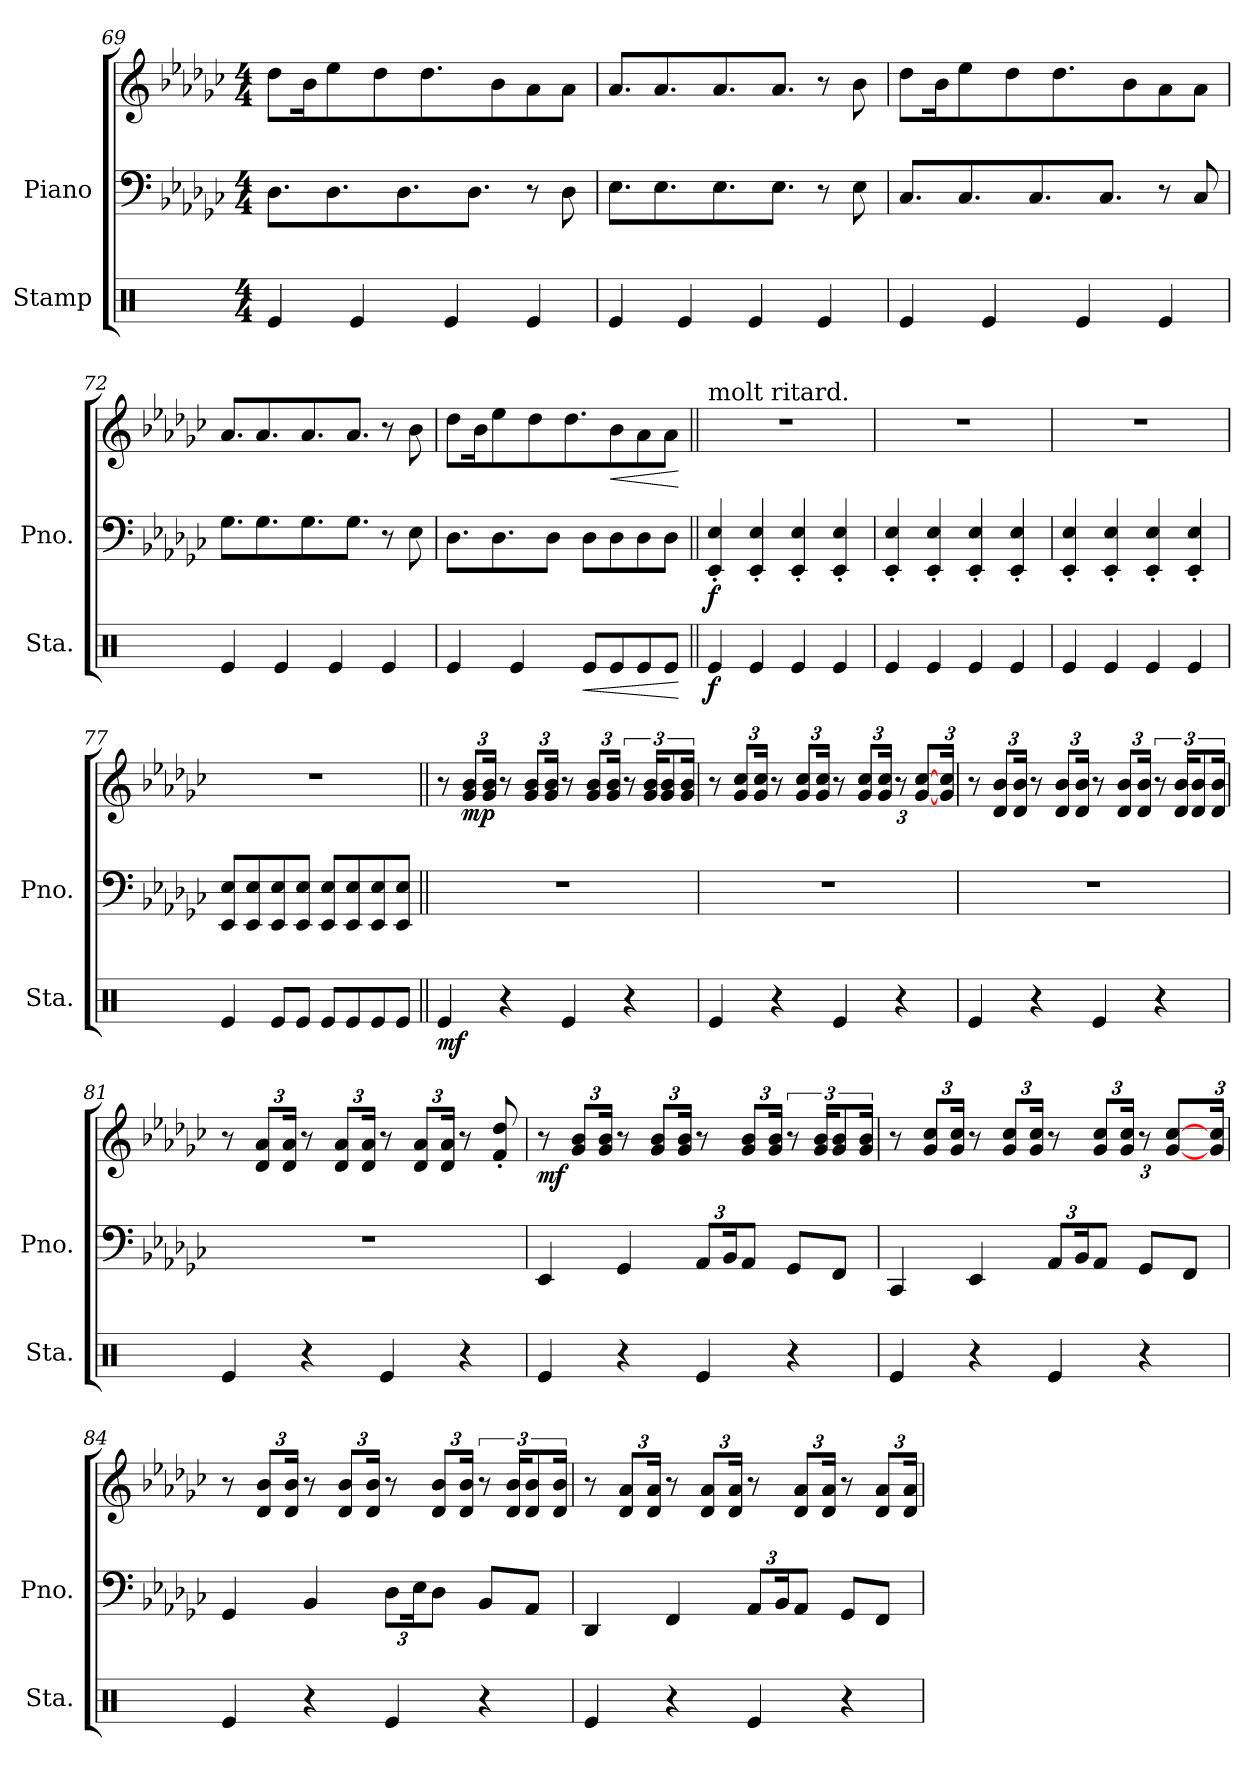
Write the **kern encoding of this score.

**kern	**dynam	**kern	**kern	**dynam
*part2	*part2	*part1	*part1	*part1
*staff3	*staff3	*staff2	*staff1	*staff1/2
*I"Stamp	*	*I"Piano	*	*
*I'Sta.	*	*I'Pno.	*	*
*clefX	*	*clefF4	*clefG2	*
*k[]	*	*k[b-e-a-d-g-c-]	*k[b-e-a-d-g-c-]	*
*M4/4	*	*M4/4	*M4/4	*
=69	=69	=69	=69	=69
4Re/	.	8.D-\L	8dd-\L	.
.	.	.	16b-\K	.
.	.	8.D-\	8ee-\	.
4Re/	.	.	.	.
.	.	.	8dd-\	.
.	.	8.D-\	.	.
.	.	.	8.dd-\	.
4Re/	.	.	.	.
.	.	8.D-\J	.	.
.	.	.	8b-\	.
4Re/	.	8r	8a-\	.
.	.	8D-\	8a-\J	.
!!LO:LB:g=z
=70	=70	=70	=70	=70
4Re/	.	8.E-\L	8.a-/L	.
.	.	8.E-\	8.a-/	.
4Re/	.	.	.	.
.	.	8.E-\	8.a-/	.
4Re/	.	.	.	.
.	.	8.E-\J	8.a-/J	.
4Re/	.	8r	8r	.
.	.	8E-\	8b-\	.
=71	=71	=71	=71	=71
4Re/	.	8.C-/L	8dd-\L	.
.	.	.	16b-\K	.
.	.	8.C-/	8ee-\	.
4Re/	.	.	.	.
.	.	.	8dd-\	.
.	.	8.C-/	.	.
.	.	.	8.dd-\	.
4Re/	.	.	.	.
.	.	8.C-/J	.	.
.	.	.	8b-\	.
4Re/	.	8r	8a-\	.
.	.	8C-/	8a-\J	.
=72	=72	=72	=72	=72
4Re/	.	8.G-\L	8.a-/L	.
.	.	8.G-\	8.a-/	.
4Re/	.	.	.	.
.	.	8.G-\	8.a-/	.
4Re/	.	.	.	.
.	.	8.G-\J	8.a-/J	.
4Re/	.	8r	8r	.
.	.	8E-\	8b-\	.
=73	=73	=73	=73	=73
4Re/	.	8.D-\L	8dd-\L	.
.	.	.	16b-\K	.
.	.	8.D-\	8ee-\	.
4Re/	.	.	.	.
.	.	.	8dd-\	.
.	.	8D-\J	.	.
.	.	.	8.dd-\	.
!	!LO:HP:b	!	!	!
8Re/L	<	8D-\L	.	.
!	!	!	!	!LO:HP:b
8Re/	.	8D-\	8b-\	<
8Re/	.	8D-\	8a-\	.
8Re/J	.	8D-\J	8a-\J	.
.	[	.	.	[
=74||	=74||	=74||	=74||	=74||
!	!	!	!LO:TX:a:t=molt ritard.	!
!	!LO:DY:b	!	!	!LO:DY:b=2
4Re/	f	4EE-/' 4E-/'	1r	f
4Re/	.	4EE-/' 4E-/'	.	.
4Re/	.	4EE-/' 4E-/'	.	.
4Re/	.	4EE-/' 4E-/'	.	.
!!LO:LB:g=z
=75	=75	=75	=75	=75
*	*	*	*MM115	*
4Re/	.	4EE-/' 4E-/'	1r	.
4Re/	.	4EE-/' 4E-/'	.	.
4Re/	.	4EE-/' 4E-/'	.	.
4Re/	.	4EE-/' 4E-/'	.	.
=76	=76	=76	=76	=76
*	*	*	*MM105	*
4Re/	.	4EE-/' 4E-/'	1r	.
4Re/	.	4EE-/' 4E-/'	.	.
4Re/	.	4EE-/' 4E-/'	.	.
4Re/	.	4EE-/' 4E-/'	.	.
=77	=77	=77	=77	=77
*	*	*	*MM95	*
4Re/	.	8EE-/ 8E-/L	1r	.
.	.	8EE-/ 8E-/	.	.
8Re/L	.	8EE-/ 8E-/	.	.
8Re/J	.	8EE-/ 8E-/J	.	.
8Re/L	.	8EE-/ 8E-/L	.	.
8Re/	.	8EE-/ 8E-/	.	.
8Re/	.	8EE-/ 8E-/	.	.
8Re/J	.	8EE-/ 8E-/J	.	.
=78||	=78||	=78||	=78||	=78||
*	*	*	*MM90	*
!	!LO:DY:b	!	!	!
4Re/	mf	1r	8r	.
*	*	*	*Xbrackettup	*
!	!	!	!	!LO:DY:b
.	.	.	12g-/ 12b-/L	mp
.	.	.	24g-/ 24b-/Jk	.
4r	.	.	8r	.
.	.	.	12g-/ 12b-/L	.
.	.	.	24g-/ 24b-/Jk	.
4Re/	.	.	8r	.
.	.	.	12g-/ 12b-/L	.
.	.	.	24g-/ 24b-/Jk	.
*	*	*	*brackettup	*
4r	.	.	12r	.
.	.	.	24g-/ 24b-/KL	.
*	*	*	*Xbrackettup	*
.	.	.	12g-/ 12b-/	.
.	.	.	24g-/ 24b-/Jk	.
!!LO:LB:g=z
=79	=79	=79	=79	=79
4Re/	.	1r	8r	.
.	.	.	12g-/ 12cc-/L	.
.	.	.	24g-/ 24cc-/Jk	.
4r	.	.	8r	.
.	.	.	12g-/ 12cc-/L	.
.	.	.	24g-/ 24cc-/Jk	.
4Re/	.	.	8r	.
.	.	.	12g-/ 12cc-/L	.
.	.	.	24g-/ 24cc-/Jk	.
4r	.	.	12r	.
.	.	.	[8g-/ [8cc-/L	.
.	.	.	24g-/ 24cc-/Jk	.
=80	=80	=80	=80	=80
4Re/	.	1r	8r	.
.	.	.	12d-/ 12b-/L	.
.	.	.	24d-/ 24b-/Jk	.
4r	.	.	8r	.
.	.	.	12d-/ 12b-/L	.
.	.	.	24d-/ 24b-/Jk	.
4Re/	.	.	8r	.
.	.	.	12d-/ 12b-/L	.
.	.	.	24d-/ 24b-/Jk	.
*	*	*	*brackettup	*
4r	.	.	12r	.
.	.	.	24d-/ 24b-/KL	.
*	*	*	*Xbrackettup	*
.	.	.	12d-/ 12b-/	.
.	.	.	24d-/ 24b-/Jk	.
=81	=81	=81	=81	=81
4Re/	.	1r	8r	.
.	.	.	12d-/ 12a-/L	.
.	.	.	24d-/ 24a-/Jk	.
4r	.	.	8r	.
.	.	.	12d-/ 12a-/L	.
.	.	.	24d-/ 24a-/Jk	.
4Re/	.	.	8r	.
.	.	.	12d-/ 12a-/L	.
.	.	.	24d-/ 24a-/Jk	.
4r	.	.	8r	.
.	.	.	8f/' 8dd-/'	.
!!LO:PB:g=z
=82	=82	=82	=82	=82
!	!	!	!	!LO:DY:b
4Re/	.	4EE-/	8r	mf
.	.	.	12g-/ 12b-/L	.
.	.	.	24g-/ 24b-/Jk	.
4r	.	4GG-/	8r	.
.	.	.	12g-/ 12b-/L	.
.	.	.	24g-/ 24b-/Jk	.
*	*	*Xbrackettup	*	*
4Re/	.	12AA-/L	8r	.
.	.	24BB-/K	.	.
.	.	8AA-/J	12g-/ 12b-/L	.
.	.	.	24g-/ 24b-/Jk	.
*	*	*	*brackettup	*
4r	.	8GG-/L	12r	.
.	.	.	24g-/ 24b-/KL	.
*	*	*	*Xbrackettup	*
.	.	8FF/J	12g-/ 12b-/	.
.	.	.	24g-/ 24b-/Jk	.
=83	=83	=83	=83	=83
4Re/	.	4CC-/	8r	.
.	.	.	12g-/ 12cc-/L	.
.	.	.	24g-/ 24cc-/Jk	.
4r	.	4EE-/	8r	.
.	.	.	12g-/ 12cc-/L	.
.	.	.	24g-/ 24cc-/Jk	.
4Re/	.	12AA-/L	8r	.
.	.	24BB-/K	.	.
.	.	8AA-/J	12g-/ 12cc-/L	.
.	.	.	24g-/ 24cc-/Jk	.
4r	.	8GG-/L	12r	.
.	.	.	[8g-/ [8cc-/L	.
.	.	8FF/J	.	.
.	.	.	24g-/ 24cc-/Jk	.
=84	=84	=84	=84	=84
4Re/	.	4GG-/	8r	.
.	.	.	12d-/ 12b-/L	.
.	.	.	24d-/ 24b-/Jk	.
4r	.	4BB-/	8r	.
.	.	.	12d-/ 12b-/L	.
.	.	.	24d-/ 24b-/Jk	.
4Re/	.	12D-\L	8r	.
.	.	24E-\K	.	.
.	.	8D-\J	12d-/ 12b-/L	.
.	.	.	24d-/ 24b-/Jk	.
*	*	*	*brackettup	*
4r	.	8BB-/L	12r	.
.	.	.	24d-/ 24b-/KL	.
*	*	*	*Xbrackettup	*
.	.	8AA-/J	12d-/ 12b-/	.
.	.	.	24d-/ 24b-/Jk	.
!!LO:LB:g=z
=85	=85	=85	=85	=85
4Re/	.	4DD-/	8r	.
.	.	.	12d-/ 12a-/L	.
.	.	.	24d-/ 24a-/Jk	.
4r	.	4FF/	8r	.
.	.	.	12d-/ 12a-/L	.
.	.	.	24d-/ 24a-/Jk	.
4Re/	.	12AA-/L	8r	.
.	.	24BB-/K	.	.
.	.	8AA-/J	12d-/ 12a-/L	.
.	.	.	24d-/ 24a-/Jk	.
4r	.	8GG-/L	8r	.
.	.	8FF/J	12d-/ 12a-/L	.
.	.	.	24d-/ 24a-/Jk	.
=	=	=	=	=
*-	*-	*-	*-	*-
